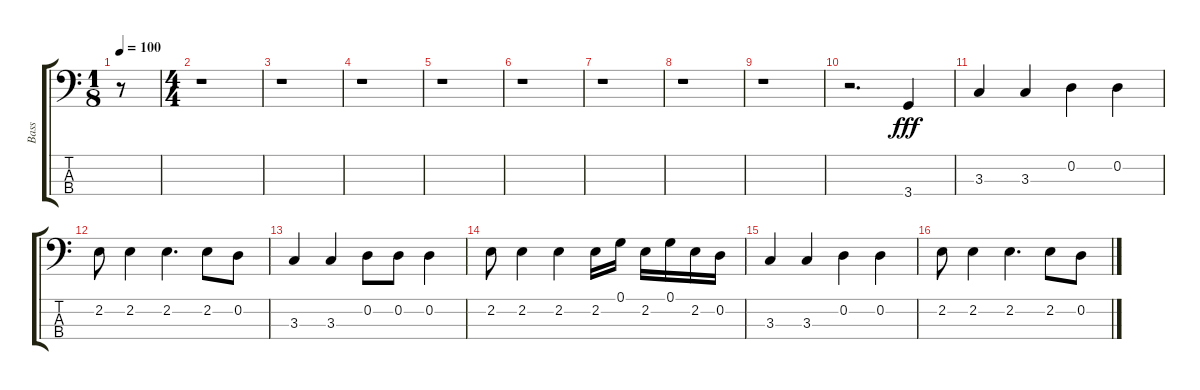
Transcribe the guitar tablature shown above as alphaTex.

\track ("Bass" "Bass") {instrument electricbassfinger}
\staff {score tabs}
\tuning (G2 D2 A1 E1) {hide}
\ts (1 8)
\tempo 100
\clef f4
\ks c
r.8{dy fff instrument electricbassfinger} |
\ts (4 4)
r.1 |
r.1 |
r.1 |
r.1 |
r.1 |
r.1 |
r.1 |
r.1 |
r.2{d} 3.4.4 |
3.3.4 3.3.4 0.2.4 0.2.4 |
2.2.8 2.2.4 2.2.4{d} 2.2.8 0.2.8 |
3.3.4 3.3.4 0.2.8 0.2.8 0.2.4 |
2.2.8 2.2.4 2.2.4 2.2.16 0.1.16 2.2.16 0.1.16 2.2.16 0.2.16 |
3.3.4 3.3.4 0.2.4 0.2.4 |
2.2.8 2.2.4 2.2.4{d} 2.2.8 0.2.8
